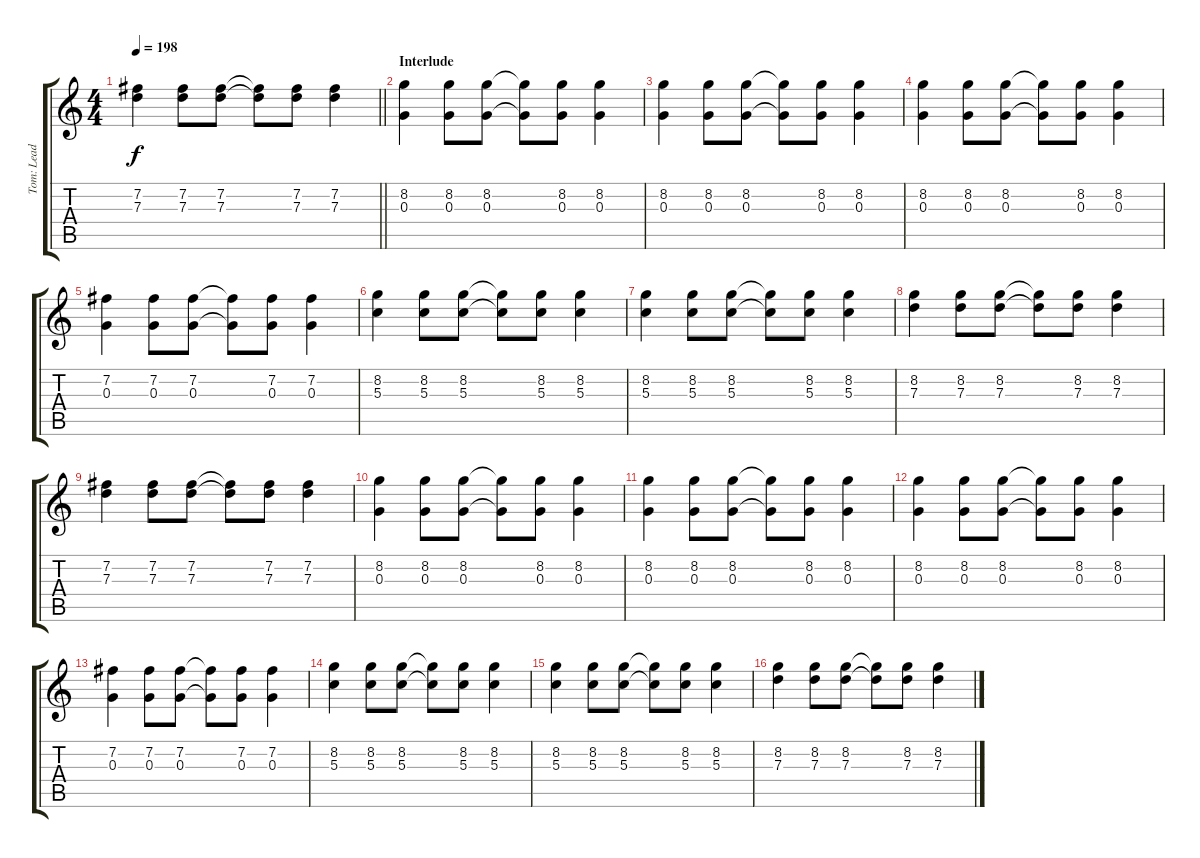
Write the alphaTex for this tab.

\track ("Tom: Lead Guitar" "Tom: Lead ") {instrument overdrivenguitar}
\staff {score tabs}
\tuning (E4 B3 G3 D3 A2 E2) {hide}
\ts (4 4)
\tempo 198
\clef g2
\barLineRight lightlight
\ks c
(7.2 7.3).4{dy f} (7.2 7.3).8 (7.2 7.3).8 (7.2{t} 7.3{t}).8 (7.2 7.3).8 (7.2 7.3).4 |
\section ("" "Interlude")
(8.2 0.3).4 (8.2 0.3).8 (8.2 0.3).8 (8.2{t} 0.3{t}).8 (8.2 0.3).8 (8.2 0.3).4 |
(8.2 0.3).4 (8.2 0.3).8 (8.2 0.3).8 (8.2{t} 0.3{t}).8 (8.2 0.3).8 (8.2 0.3).4 |
(8.2 0.3).4 (8.2 0.3).8 (8.2 0.3).8 (8.2{t} 0.3{t}).8 (8.2 0.3).8 (8.2 0.3).4 |
(7.2 0.3).4 (7.2 0.3).8 (7.2 0.3).8 (7.2{t} 0.3{t}).8 (7.2 0.3).8 (7.2 0.3).4 |
(8.2 5.3).4 (8.2 5.3).8 (8.2 5.3).8 (8.2{t} 5.3{t}).8 (8.2 5.3).8 (8.2 5.3).4 |
(8.2 5.3).4 (8.2 5.3).8 (8.2 5.3).8 (8.2{t} 5.3{t}).8 (8.2 5.3).8 (8.2 5.3).4 |
(8.2 7.3).4 (8.2 7.3).8 (8.2 7.3).8 (8.2{t} 7.3{t}).8 (8.2 7.3).8 (8.2 7.3).4 |
(7.2 7.3).4 (7.2 7.3).8 (7.2 7.3).8 (7.2{t} 7.3{t}).8 (7.2 7.3).8 (7.2 7.3).4 |
(8.2 0.3).4 (8.2 0.3).8 (8.2 0.3).8 (8.2{t} 0.3{t}).8 (8.2 0.3).8 (8.2 0.3).4 |
(8.2 0.3).4 (8.2 0.3).8 (8.2 0.3).8 (8.2{t} 0.3{t}).8 (8.2 0.3).8 (8.2 0.3).4 |
(8.2 0.3).4 (8.2 0.3).8 (8.2 0.3).8 (8.2{t} 0.3{t}).8 (8.2 0.3).8 (8.2 0.3).4 |
(7.2 0.3).4 (7.2 0.3).8 (7.2 0.3).8 (7.2{t} 0.3{t}).8 (7.2 0.3).8 (7.2 0.3).4 |
(8.2 5.3).4 (8.2 5.3).8 (8.2 5.3).8 (8.2{t} 5.3{t}).8 (8.2 5.3).8 (8.2 5.3).4 |
(8.2 5.3).4 (8.2 5.3).8 (8.2 5.3).8 (8.2{t} 5.3{t}).8 (8.2 5.3).8 (8.2 5.3).4 |
(8.2 7.3).4 (8.2 7.3).8 (8.2 7.3).8 (8.2{t} 7.3{t}).8 (8.2 7.3).8 (8.2 7.3).4
